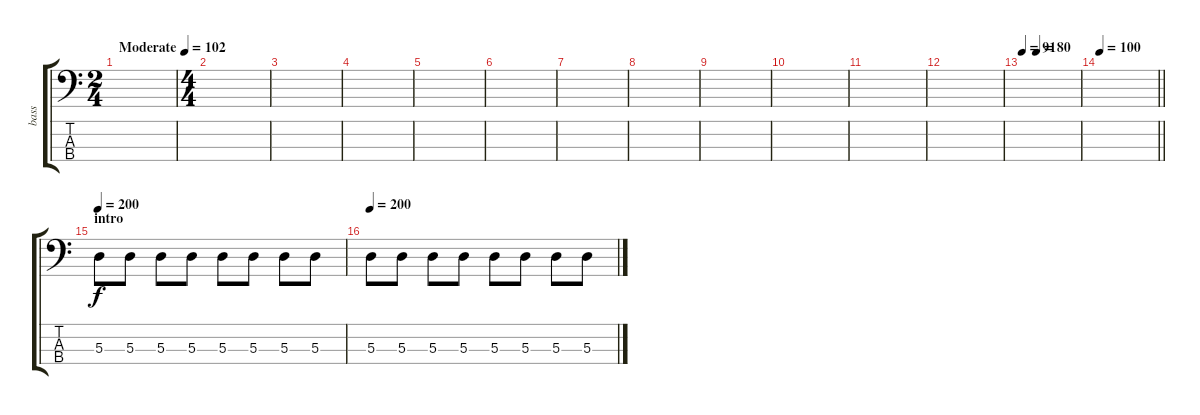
\track ("bass" "bass") {instrument electricbasspick}
\staff {score tabs}
\tuning (G2 D2 A1 D1) {hide}
\ts (2 4)
\tempo (102 "Moderate")
\clef f4
\ks c
|
\ts (4 4)
|
|
|
|
|
|
|
|
|
|
|
\tempo 91
\tempo (80 0.25)
|
\tempo 100
\barLineRight lightlight
|
\section ("" "intro")
\tempo 200
5.3.8 5.3.8 5.3.8 5.3.8 5.3.8 5.3.8 5.3.8 5.3.8 |
\tempo 200
5.3.8 5.3.8 5.3.8 5.3.8 5.3.8 5.3.8 5.3.8 5.3.8
